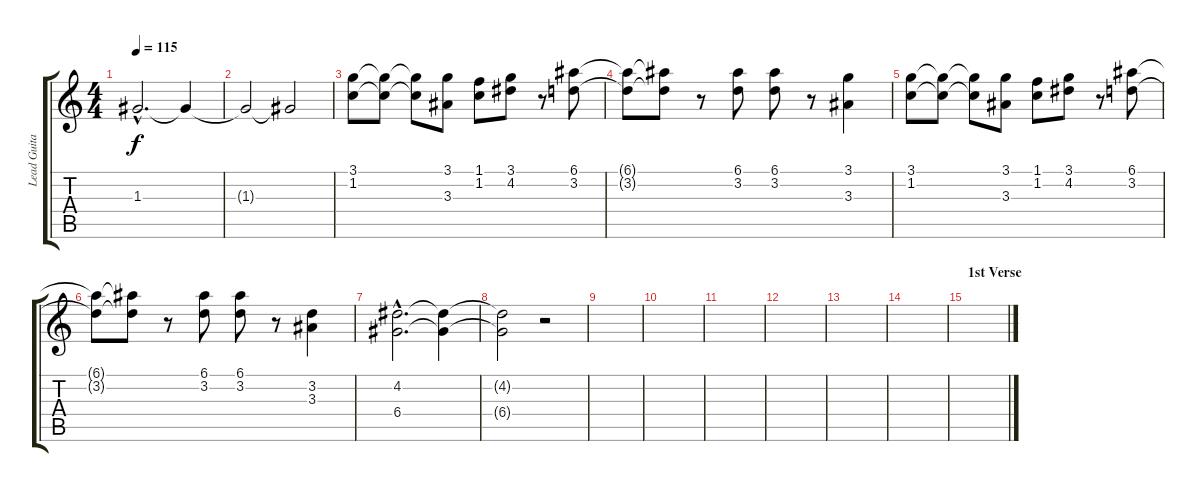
\track ("Lead Guitar" "Lead Guita") {instrument distortionguitar}
\staff {score tabs}
\tuning (E4 B3 G3 D3 A2 E2) {hide}
\ts (4 4)
\tempo 115
\clef g2
\ks c
1.3{hac}.2{d dy f} 1.3{t}.4 |
1.3{t}.2 1.3{t}.2 |
(3.1 1.2).8 (3.1{t} 1.2{t}).8 (3.1{t} 1.2{t}).8 (3.1 3.3).8 (1.1 1.2).8 (3.1 4.2).8 r.8 (6.1 3.2).8 |
(6.1{t} 3.2{t}).8 (6.1{t} 3.2{t}).8 r.8 (6.1 3.2).8 (6.1 3.2).8 r.8 (3.1 3.3).4 |
(3.1 1.2).8 (3.1{t} 1.2{t}).8 (3.1{t} 1.2{t}).8 (3.1 3.3).8 (1.1 1.2).8 (3.1 4.2).8 r.8 (6.1 3.2).8 |
(6.1{t} 3.2{t}).8 (6.1{t} 3.2{t}).8 r.8 (6.1 3.2).8 (6.1 3.2).8 r.8 (3.2 3.3).4 |
(4.2{hac} 6.4{hac}).2{d} (4.2{t} 6.4{t}).4 |
(4.2{t} 6.4{t}).2 r.2 |
|
|
|
|
|
|
\section ("" "1st Verse")
